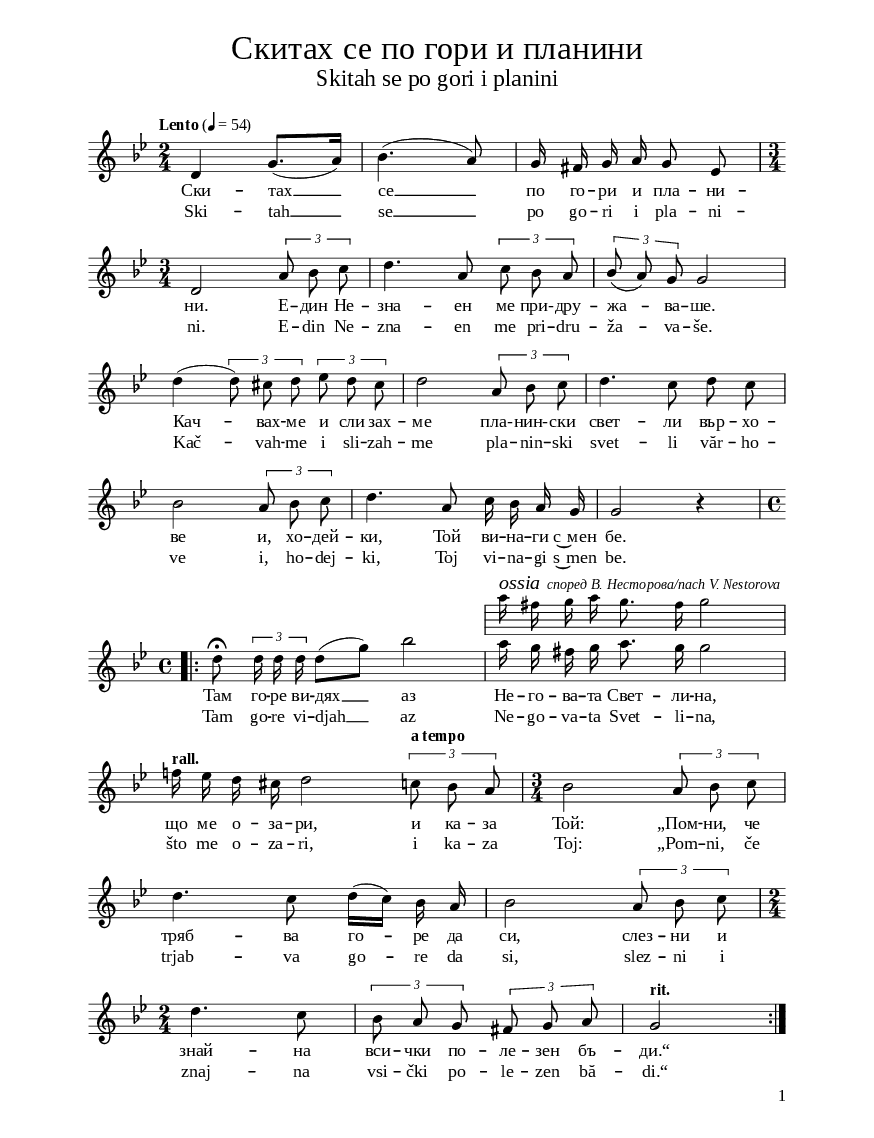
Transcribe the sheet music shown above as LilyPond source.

\version "2.24.1"

\include "include/globals.ily"

\bookpart {
  \label #'ref133
  \tocItem \markup "Скитах се по гори и планини – Skitah se po gori i planini"
  \include "include/bookpart-paper.ily"
  \score {
    \include "include/score-layout.ily"

    \new Staff = main \relative c' {
      \clef treble
      \key g \minor
      \time 2/4
      \tempoFunc "Lento" 4 "54"
      \autoBeamOff
      d4  g8. (  [a16] ) | % 2
      bes4. (  a8 ) | % 3
      g16  fis16  g16  a16  g8
      es8 \break | % 4
      \time 3/4  | % 4
      d2
      \tupletUp \times 2/3  {
        a'8   bes8  c8
      }
      | % 5
      d4.  a8
      \times 2/3  {
        c8   bes8  a8
      }
      | % 6

      \times 2/3  {
        \stemUp bes8 (   a8 )  g8
      } \stemNeutral
      g2 \break | % 7
      d'4 (
      \times 2/3  {
        d8 )   cis8  d8
      }

      \times 2/3  {
        es8   d8  cis8
      }
      | % 8
      d2
      \times 2/3  {
        a8   bes8  c8
      }
      | % 9
      d4.  c8  d8  c8 \break
      |
      bes2
      \times 2/3  {
        a8   bes8  c8
      }
      | % 11
      d4.  a8  c16  bes16
      a16  g16 | % 12
      g2 r4 \break \repeat volta 2 {
        | % 13
        \time 4/4  | % 13
        d'8 ^\fermata
        \times 2/3  {
          d16  d16  d16 ]
        }
        d8 ( [  g8 ) ]  bes2 | % 14

        <<
          {a16  g16  fis16  g16 a8.  g16  g2}

          \new Staff \with {
            \override VerticalAxisGroup.default-staff-staff-spacing =
            #'((basic-distance . 5.2)
               (padding . -10))
            \remove "Time_signature_engraver"
            alignAboveContext = #"main"
            fontSize = #-1
            \override StaffSymbol.staff-space = #(magstep -3)
            \override StaffSymbol.thickness = #(magstep -3)
            firstClef = ##f
          }
          {\autoBeamOff a16 ^\markup { \huge \italic "ossia" \italic "според В. Несторова/nach V. Nestorova"} fis16 g a g8. fis16 g2}
        >>
        \break | % 15

        \tempo "rall." f!16 es16
        d16  cis16  d2
        \times 2/3  {
          \tempo "a tempo" c8 bes8
          a8
        }
        | % 16
        \time 3/4  | % 16
        bes2
        \times 2/3  {
          a8  bes8  c8
        }
        \break | % 17
        d4.  c8  d16 ( [  c16
        ) ]  bes16  a16 | % 18
        bes2
        \times 2/3  {
          a8   bes8  c8
        } \time 2/4 \break | % 19
        d4.  c8 |
        \times 2/3  {
          bes8   a8  g8
        }
        \times 2/3  {
          fis8   g8    a8
        } |
        \tempo "rit." g2

      }
    }

    \addlyrics {
      Ски -- тах __  се __  по го -- ри
      и пла -- ни -- ни. Е -- дин Не --
      зна -- ен ме "при-" -- дру -- жа  --
      ва -- ше. Кач -- вах -- ме и сли
      -- зах -- ме "пла-" -- "нин-" -- ски свет --
      ли вър -- хо -- ве и, хо -- дей --
      ки, Той ви -- на -- ги с~мен бе.
      Там го -- ре ви -- дях __  аз Не --
      го -- ва -- та Свет -- ли -- на, що
      ме о -- за -- ри, и ка -- за Той:
      „Пом -- ни, че тряб -- ва го --
      ре да си, слез -- ни и знай -- на
      вси -- чки по -- ле -- зен бъ --
      ди.“
    }
    \addlyrics {
      Ski -- tah __ se __ po go -- ri
      i pla -- ni -- ni. E -- din Ne --
      zna -- en me pri -- dru -- ža  --
      va -- še. Kač -- vah -- me i sli
      -- zah -- me pla -- nin -- ski svet --
      li văr -- ho -- ve i, ho -- dej --
      ki, Toj vi -- na -- gi s~men be.
      Tam go -- re vi -- djah __  az Ne --
      go -- va -- ta Svet -- li -- na, što
      me o -- za -- ri, i ka -- za Toj:
      „Pom -- ni, če trjab -- va go --
      re da si, slez -- ni i znaj -- na
      vsi -- čki po -- le -- zen bă --
      di.“
    }

    \header {
      title = \titleFunc "Скитах се по гори и планини" "Skitah se po gori i planini"
    }

    \midi{}

  } % score



  % include foreign translation(s) of the song
  \version "2.20.0"

\markup \fill-line { \fontsize #deTitleFontSize "Ich wanderte in Wäldern und Bergen" }
\markup \null
\markup \null
\markup \fontsize #deCoupletFontSize {
  \hspace #10
  \override #`(baseline-skip . ,deCoupletBaselineSkip)

  \column {
    \line { " " }


  \line { " " Ich wanderte in Wäldern und Bergen. }

  \line { " " Ein Unbekannter begleitete mich. }

  \line { " " Wir erklommen helle Gipfel und stiegen wieder hinab,  }

  \line { " " und während wir liefen, war Er immer bei mir.  }

  \line { " " Dort oben sah ich }

  \line { " " Sein Licht,  }

  \line { " " welches mich erleuchtete,  }

  \line { " " und Er sagte:  }

  \line { " " Erinnere dich daran, dass du oben sein sollst; }

  \line { " " steige hinab und wisse -- }

  \line { " " sei allen nützlich! }


  }
}


} % bookpart
